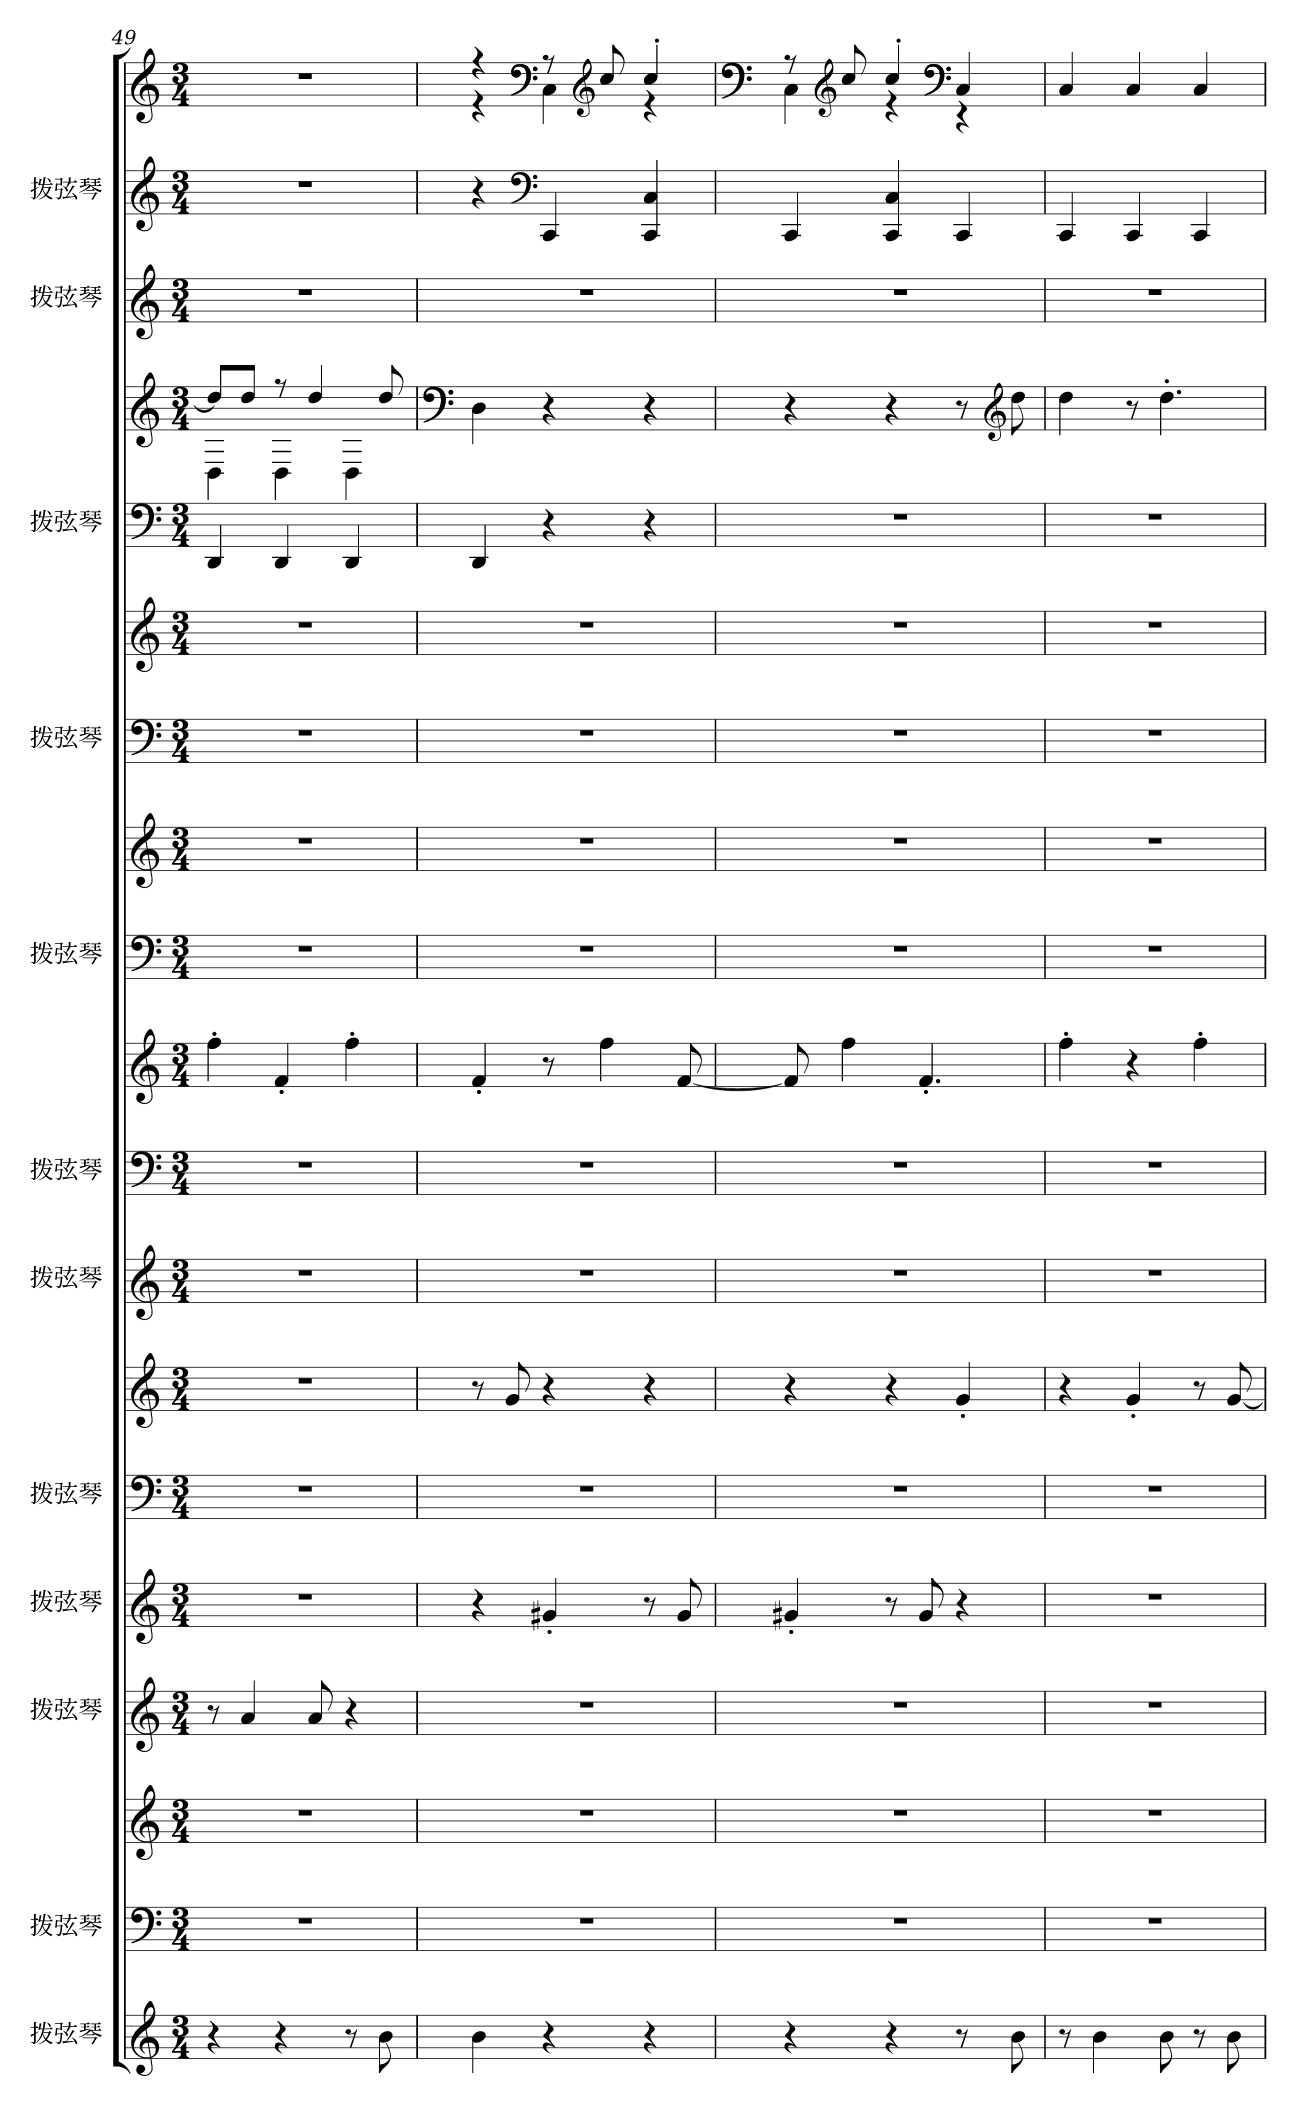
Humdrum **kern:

**kern	**kern	**kern	**kern	**kern	**kern	**kern	**kern	**kern	**kern	**kern	**kern	**kern	**kern	**kern	**kern	**kern	**kern	**kern
*part12	*part11	*part11	*part10	*part9	*part8	*part8	*part7	*part6	*part6	*part5	*part5	*part4	*part4	*part3	*part3	*part2	*part1	*part1
*staff19	*staff18	*staff17	*staff16	*staff15	*staff14	*staff13	*staff12	*staff11	*staff10	*staff9	*staff8	*staff7	*staff6	*staff5	*staff4	*staff3	*staff2	*staff1
*I"拨弦琴	*I"拨弦琴	*	*I"拨弦琴	*I"拨弦琴	*I"拨弦琴	*	*I"拨弦琴	*I"拨弦琴	*	*I"拨弦琴	*	*I"拨弦琴	*	*I"拨弦琴	*	*I"拨弦琴	*I"拨弦琴	*
*clefG2	*clefF4	*clefG2	*clefG2	*clefG2	*clefF4	*clefG2	*clefG2	*clefF4	*clefG2	*clefF4	*clefG2	*clefF4	*clefG2	*clefF4	*clefG2	*clefG2	*clefG2	*clefG2
*k[]	*k[]	*k[]	*k[]	*k[]	*k[]	*k[]	*k[]	*k[]	*k[]	*k[]	*k[]	*k[]	*k[]	*k[]	*k[]	*k[]	*k[]	*k[]
*M3/4	*M3/4	*M3/4	*M3/4	*M3/4	*M3/4	*M3/4	*M3/4	*M3/4	*M3/4	*M3/4	*M3/4	*M3/4	*M3/4	*M3/4	*M3/4	*M3/4	*M3/4	*M3/4
=49	=49	=49	=49	=49	=49	=49	=49	=49	=49	=49	=49	=49	=49	=49	=49	=49	=49	=49
*	*	*	*	*	*	*	*	*	*	*	*	*	*	*	*^	*	*	*
4r	2.r	2.r	8r	2.r	2.r	2.r	2.r	2.r	4ff'\	2.r	2.r	2.r	2.r	4DD/	8dd/L]	4D\	2.r	2.r	2.r
.	.	.	4a/	.	.	.	.	.	.	.	.	.	.	.	8dd/J	.	.	.	.
4r	.	.	.	.	.	.	.	.	4f'/	.	.	.	.	4DD/	8r	4D\	.	.	.
.	.	.	8a/	.	.	.	.	.	.	.	.	.	.	.	4dd/	.	.	.	.
8r	.	.	4r	.	.	.	.	.	4ff'\	.	.	.	.	4DD/	.	4D\	.	.	.
8b\	.	.	.	.	.	.	.	.	.	.	.	.	.	.	8dd/	.	.	.	.
*	*	*	*	*	*	*	*	*	*	*	*	*	*	*	*v	*v	*	*	*
!!LO:PB:g=z
=50	=50	=50	=50	=50	=50	=50	=50	=50	=50	=50	=50	=50	=50	=50	=50	=50	=50	=50
*	*	*	*	*	*	*	*	*	*	*	*	*	*	*	*clefF4	*	*	*
*	*	*	*	*	*	*	*	*	*	*	*	*	*	*	*	*	*	*^
4b\	2.r	2.r	2.r	4r	2.r	8r	2.r	2.r	4f'/	2.r	2.r	2.r	2.r	4DD/	4D\	2.r	4r	4r	4r
.	.	.	.	.	.	8g/	.	.	.	.	.	.	.	.	.	.	.	.	.
*	*	*	*	*	*	*	*	*	*	*	*	*	*	*	*	*	*clefF4	*clefF4	*
4r	.	.	.	4g#X'/	.	4r	.	.	8r	.	.	.	.	4r	4r	.	4CC/	8r	4C\
*	*	*	*	*	*	*	*	*	*	*	*	*	*	*	*	*	*	*clefG2	*
.	.	.	.	.	.	.	.	.	4ff\	.	.	.	.	.	.	.	.	8cc/	.
4r	.	.	.	8r	.	4r	.	.	.	.	.	.	.	4r	4r	.	4CC/ 4C/	4cc'/	4r
.	.	.	.	8g#/	.	.	.	.	[8f/	.	.	.	.	.	.	.	.	.	.
=51	=51	=51	=51	=51	=51	=51	=51	=51	=51	=51	=51	=51	=51	=51	=51	=51	=51	=51	=51
*	*	*	*	*	*	*	*	*	*	*	*	*	*	*	*	*	*	*clefF4	*
4r	2.r	2.r	2.r	4g#X'/	2.r	4r	2.r	2.r	8f/]	2.r	2.r	2.r	2.r	2.r	4r	2.r	4CC/	8r	4C\
*	*	*	*	*	*	*	*	*	*	*	*	*	*	*	*	*	*	*clefG2	*
.	.	.	.	.	.	.	.	.	4ff\	.	.	.	.	.	.	.	.	8cc/	.
4r	.	.	.	8r	.	4r	.	.	.	.	.	.	.	.	4r	.	4CC/ 4C/	4cc'/	4r
.	.	.	.	8g#/	.	.	.	.	4.f'/	.	.	.	.	.	.	.	.	.	.
*	*	*	*	*	*	*	*	*	*	*	*	*	*	*	*	*	*	*clefF4	*
8r	.	.	.	4r	.	4g'/	.	.	.	.	.	.	.	.	8r	.	4CC/	4C/	4r
*	*	*	*	*	*	*	*	*	*	*	*	*	*	*	*clefG2	*	*	*	*
8b\	.	.	.	.	.	.	.	.	.	.	.	.	.	.	8dd\	.	.	.	.
*	*	*	*	*	*	*	*	*	*	*	*	*	*	*	*	*	*	*v	*v
=52	=52	=52	=52	=52	=52	=52	=52	=52	=52	=52	=52	=52	=52	=52	=52	=52	=52	=52
8r	2.r	2.r	2.r	2.r	2.r	4r	2.r	2.r	4ff'\	2.r	2.r	2.r	2.r	2.r	4dd\	2.r	4CC/	4C/
4b\	.	.	.	.	.	.	.	.	.	.	.	.	.	.	.	.	.	.
.	.	.	.	.	.	4g'/	.	.	4r	.	.	.	.	.	8r	.	4CC/	4C/
8b\	.	.	.	.	.	.	.	.	.	.	.	.	.	.	4.dd'\	.	.	.
8r	.	.	.	.	.	8r	.	.	4ff'\	.	.	.	.	.	.	.	4CC/	4C/
8b\	.	.	.	.	.	[8g/	.	.	.	.	.	.	.	.	.	.	.	.
=	=	=	=	=	=	=	=	=	=	=	=	=	=	=	=	=	=	=
*-	*-	*-	*-	*-	*-	*-	*-	*-	*-	*-	*-	*-	*-	*-	*-	*-	*-	*-
